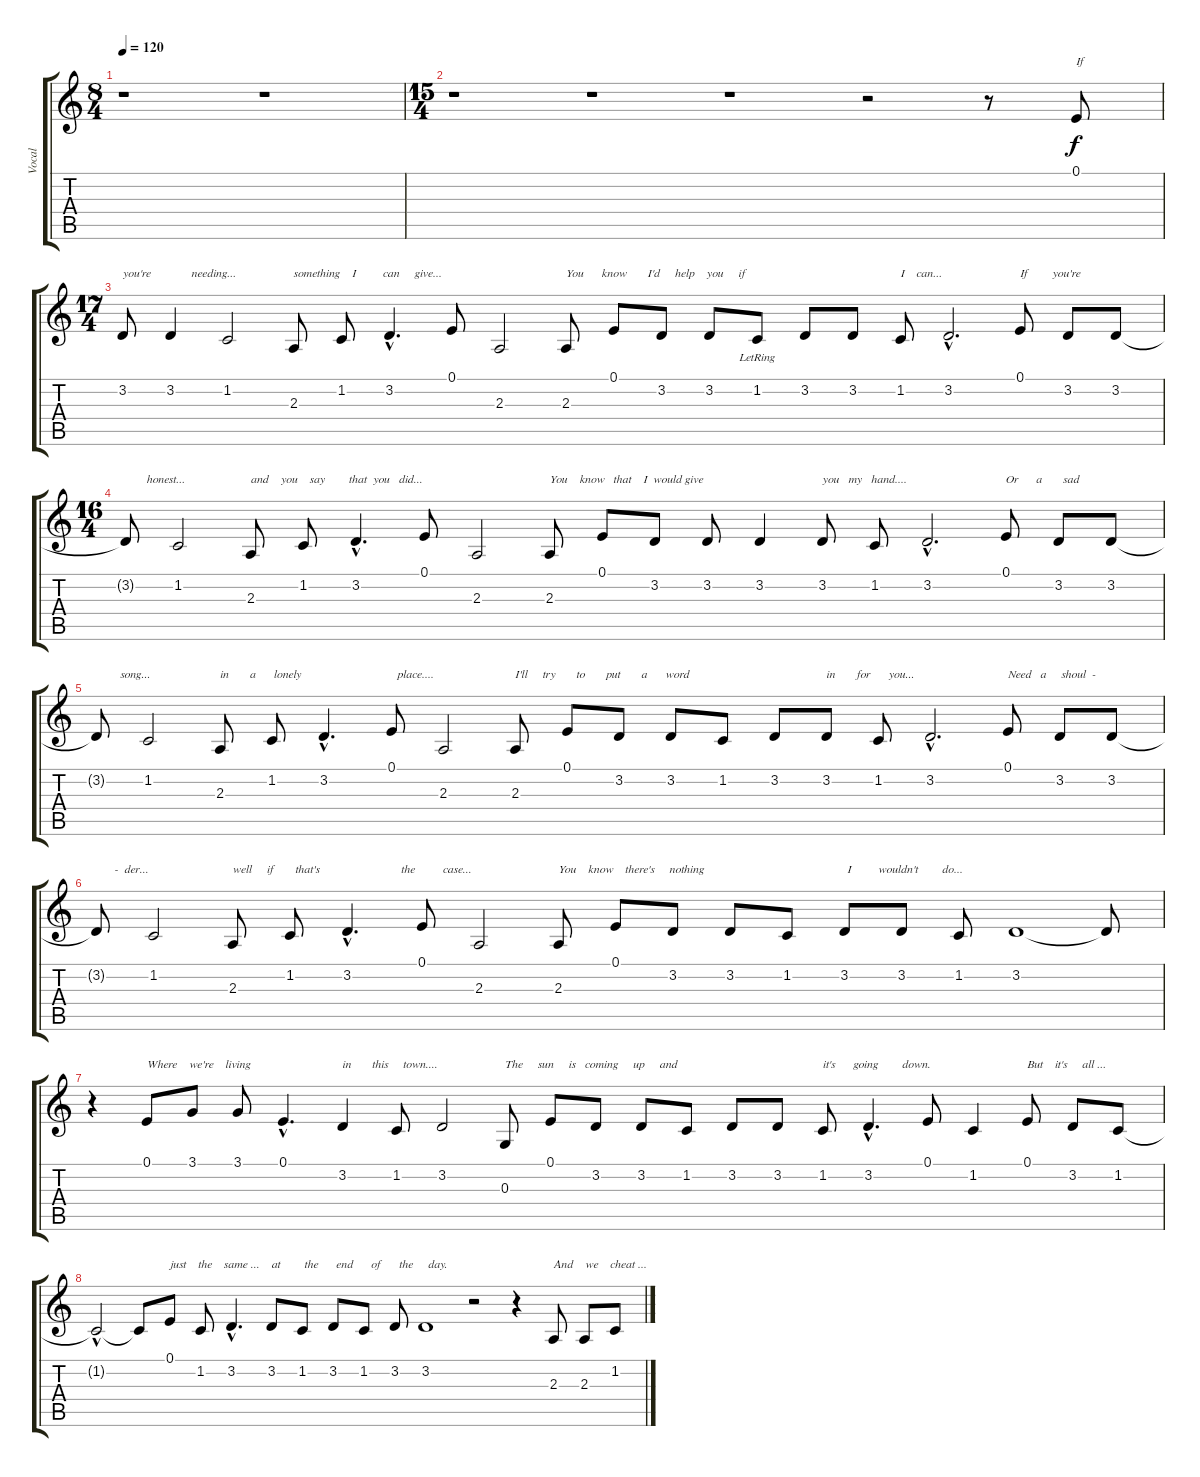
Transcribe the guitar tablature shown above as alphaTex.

\track ("Vocal" "Vocal") {instrument clarinet}
\staff {score tabs}
\tuning (E4 B3 G3 D3 A2 E2) {hide}
\ts (8 4)
\tempo 120
\clef g2
\ks c
r.1{dy f} r.1 |
\ts (15 4)
r.1 r.1 r.1 r.2 r.8 0.1.8{txt "If"} |
\ts (17 4)
3.2.8{txt "you're"} 3.2.4{txt "       needing..."} 1.2.2 2.3.8{txt "something    I         can     give..."} 1.2.8 3.2{hac}.4{d} 0.1.8 2.3.2 2.3.8{txt "You      know       I'd     help    you     if  "} 0.1.8 3.2.8 3.2.8 1.2{lr}.8 3.2.8 3.2.8 1.2.8{txt "I    can..."} 3.2{hac}.2{d} 0.1.8{txt "If        you're  "} 3.2.8 3.2.8 |
\ts (16 4)
3.2{t}.8{txt "       honest..."} 1.2.2 2.3.8{txt "and    you    say        that  you   did..."} 1.2.8 3.2{hac}.4{d} 0.1.8 2.3.2 2.3.8{txt "You    know   that    I  would give "} 0.1.8 3.2.8 3.2.8 3.2.4 3.2.8{txt "you   my   hand...."} 1.2.8 3.2{hac}.2{d} 0.1.8{txt "Or      a       sad"} 3.2.8 3.2.8 |
3.2{t}.8{txt "        song..."} 1.2.2 2.3.8{txt "in       a      lonely"} 1.2.8 3.2{hac}.4{d} 0.1.8{txt "  place...."} 2.3.2 2.3.8{txt "I'll     try       to       put       a      word "} 0.1.8 3.2.8 3.2.8 1.2.8 3.2.8 3.2.8{txt "in       for      you..."} 1.2.8 3.2{hac}.2{d} 0.1.8{txt "Need   a     shoul  -"} 3.2.8 3.2.8 |
3.2{t}.8{txt "      -  der..."} 1.2.2 2.3.8{txt "well     if       that's      "} 1.2.8 3.2{hac}.4{d txt "                  the"} 0.1.8{txt "       case..."} 2.3.2 2.3.8{txt "You    know    there's     nothing "} 0.1.8 3.2.8 3.2.8 1.2.8 3.2.8{txt " I         wouldn't        do..."} 3.2.8 1.2.8 3.2.1 3.2{t}.8 |
r.4 0.1.8{txt "Where    we're    living "} 3.1.8 3.1.8 0.1{hac}.4{d} 3.2.4{txt "in       this     town...."} 1.2.8 3.2.2 0.3.8{txt "The     sun     is   coming     up     and"} 0.1.8 3.2.8 3.2.8 1.2.8 3.2.8 3.2.8 1.2.8{txt "it's      going        down."} 3.2{hac}.4{d} 0.1.8 1.2.4 0.1.8{txt "But    it's     all ..."} 3.2.8 1.2.8 |
1.2{hac t}.2 1.2{t}.8 0.1.8{txt "just    the    same ..."} 1.2.8 3.2{hac}.4{d} 3.2.8{txt "at        the      end      of      the     day."} 1.2.8 3.2.8 1.2.8 3.2.8 3.2.1 r.2 r.4 2.3.8{txt "And    we    cheat ..."} 2.3.8 1.2.8
